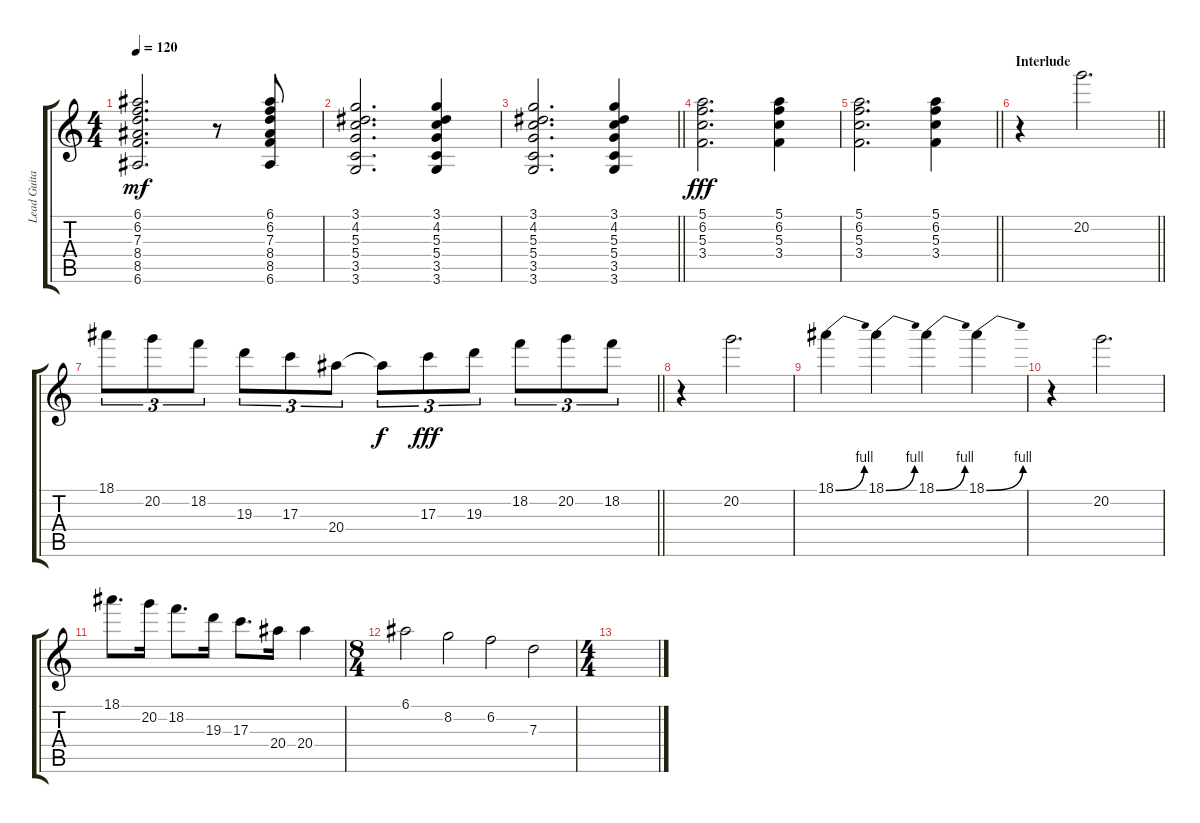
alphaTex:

\track ("Lead Guitar" "Lead Guita") {instrument acousticguitarsteel}
\staff {score tabs}
\tuning (E4 B3 G3 D3 A2 E2) {hide}
\ts (4 4)
\tempo 120
\clef g2
\ks c
(6.1 6.2 7.3 8.4 8.5 6.6).2{d dy mf} r.8 (6.1 6.2 7.3 8.4 8.5 6.6).8 |
(3.1 4.2 5.3 5.4 3.5 3.6).2{d} (3.1 4.2 5.3 5.4 3.5 3.6).4 |
\barLineRight lightlight
(3.1 4.2 5.3 5.4 3.5 3.6).2{d} (3.1 4.2 5.3 5.4 3.5 3.6).4 |
(5.1 6.2 5.3 3.4).2{d dy fff} (5.1 6.2 5.3 3.4).4 |
\barLineRight lightlight
(5.1 6.2 5.3 3.4).2{d} (5.1 6.2 5.3 3.4).4 |
\section ("" "Interlude")
\barLineRight lightlight
r.4 20.2.2{d} |
\section ("" "")
\barLineRight lightlight
18.1.8{tu (3 2)} 20.2.8{tu (3 2)} 18.2.8{tu (3 2)} 19.3.8{tu (3 2)} 17.3.8{tu (3 2)} 20.4.8{tu (3 2)} 20.4{t}.8{tu (3 2) dy f} 17.3.8{tu (3 2) dy fff} 19.3.8{tu (3 2)} 18.2.8{tu (3 2)} 20.2.8{tu (3 2)} 18.2.8{tu (3 2)} |
\section ("" "")
r.4 20.2.2{d} |
18.1{be (bend 0 0 60 4)}.4 18.1{be (bend 0 0 60 4)}.4 18.1{be (bend 0 0 60 4)}.4 18.1{be (bend 0 0 60 4)}.4 |
r.4 20.2.2{d} |
18.1.8{d} 20.2.16 18.2.8{d} 19.3.16 17.3.8{d} 20.4.16 20.4.4 |
\ts (8 4)
6.1.2 8.2.2 6.2.2 7.3.2 |
\ts (4 4)
